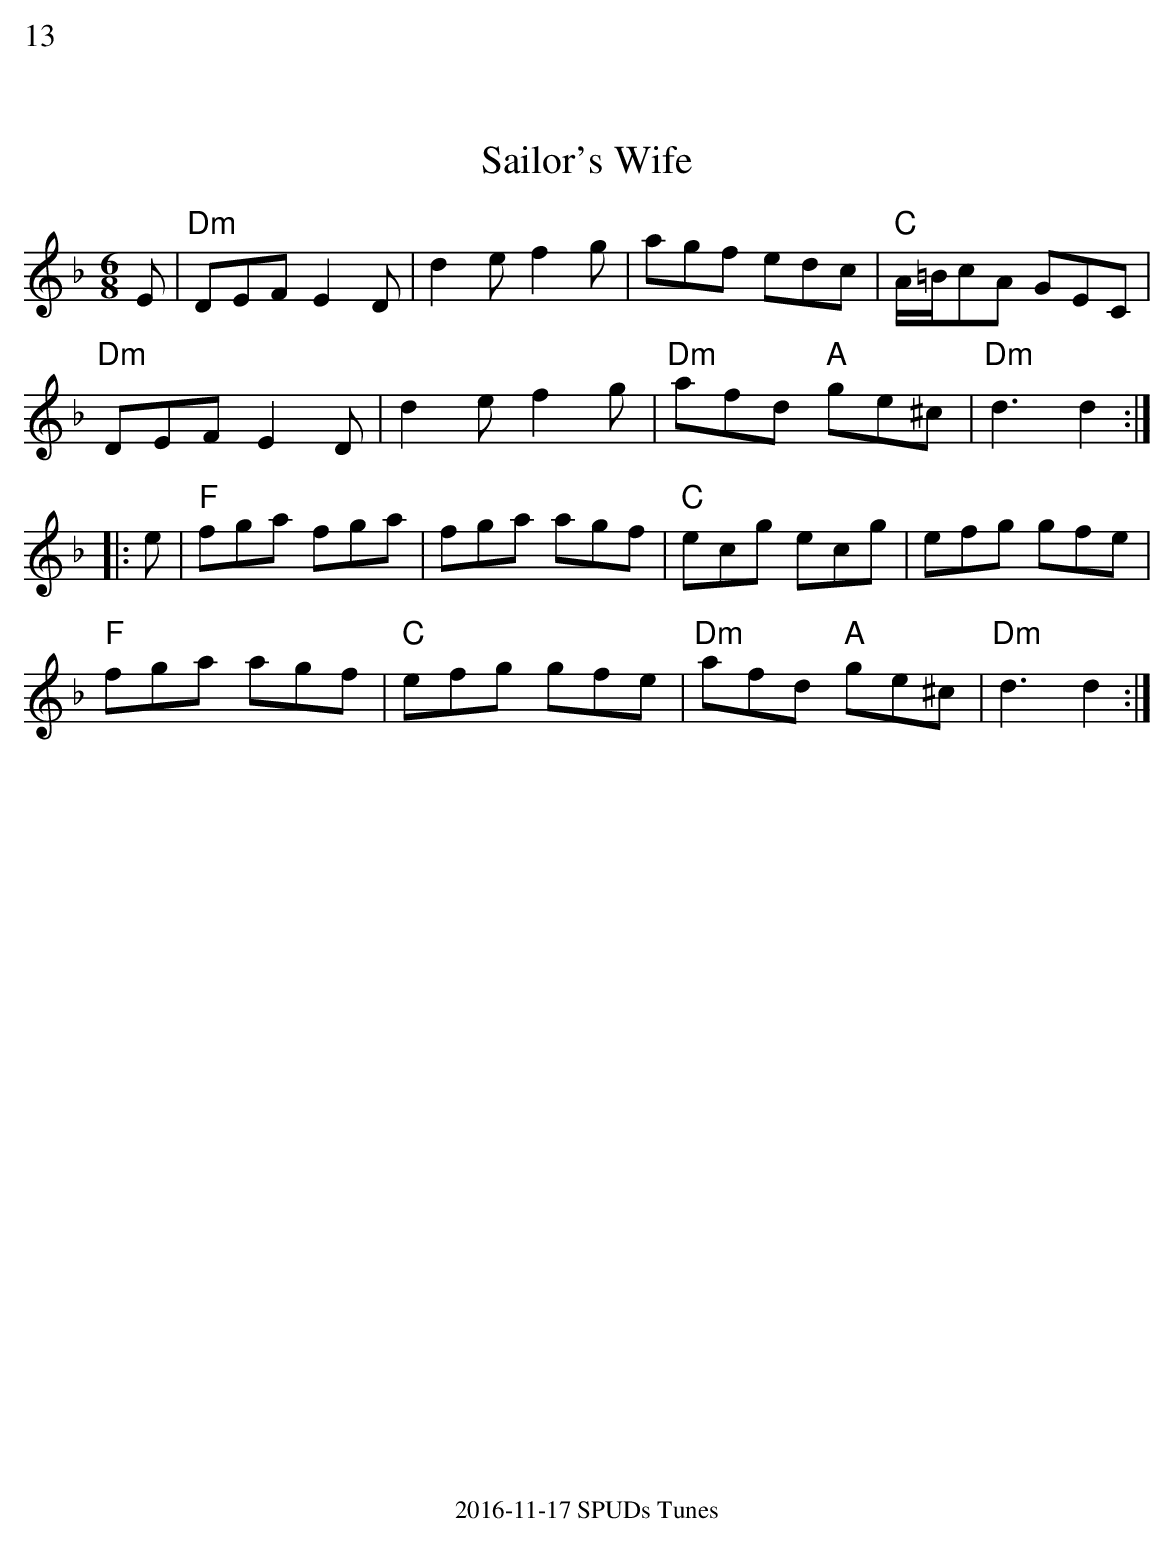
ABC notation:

X:1
%%text 13
T: Sailor's Wife
M: 6/8
K: Dm
E | "Dm"DEF E2D | d2e f2g | agf edc | "C"A/=B/cA GEC|
 "Dm"DEF E2D | d2e f2g | "Dm"afd "A"ge^c | "Dm"d3 d2 :|
|: e | "F"fga fga | fga agf | "C"ecg ecg | efg gfe |
 "F"fga agf | "C"efg gfe | "Dm"afd "A"ge^c | "Dm"d3 d2 :|
